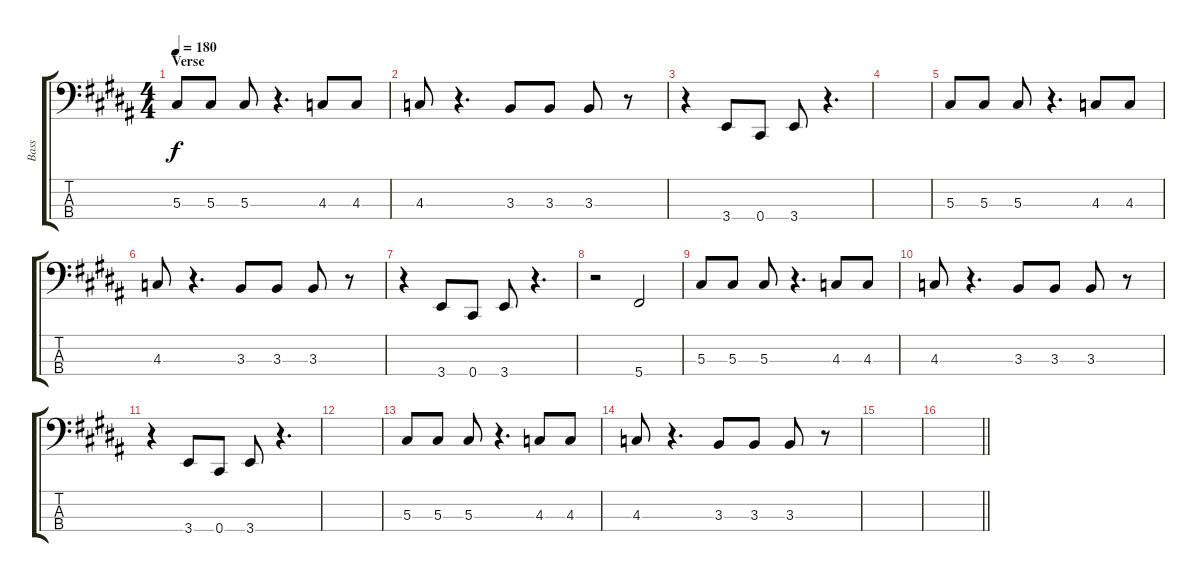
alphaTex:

\track ("Bass" "Bass") {instrument electricbasspick}
\staff {score tabs}
\tuning (Gb2 Db2 Ab1 Db1) {hide}
\ts (4 4)
\section ("" "Verse")
\tempo 180
\clef f4
\ks b
5.3.8{dy f} 5.3.8 5.3.8 r.4{d} 4.3.8 4.3.8 |
4.3.8 r.4{d} 3.3.8 3.3.8 3.3.8 r.8 |
r.4 3.4.8 0.4.8 3.4.8 r.4{d} |
|
5.3.8 5.3.8 5.3.8 r.4{d} 4.3.8 4.3.8 |
4.3.8 r.4{d} 3.3.8 3.3.8 3.3.8 r.8 |
r.4 3.4.8 0.4.8 3.4.8 r.4{d} |
r.2 5.4.2 |
5.3.8 5.3.8 5.3.8 r.4{d} 4.3.8 4.3.8 |
4.3.8 r.4{d} 3.3.8 3.3.8 3.3.8 r.8 |
r.4 3.4.8 0.4.8 3.4.8 r.4{d} |
|
5.3.8 5.3.8 5.3.8 r.4{d} 4.3.8 4.3.8 |
4.3.8 r.4{d} 3.3.8 3.3.8 3.3.8 r.8 |
|
\barLineRight lightlight
